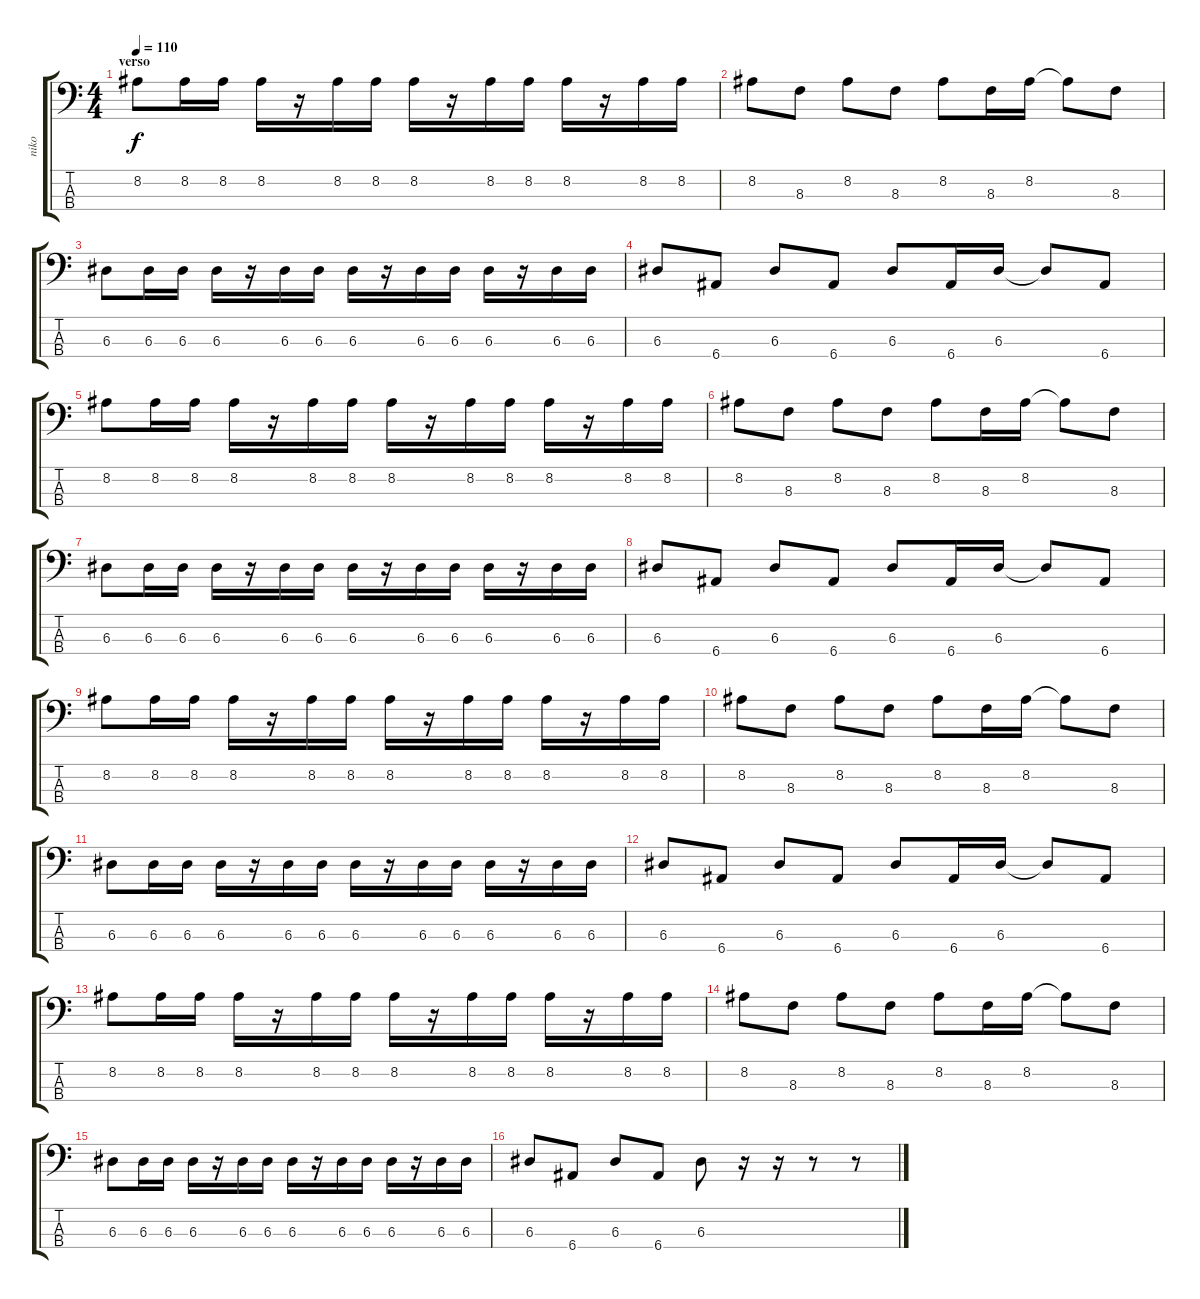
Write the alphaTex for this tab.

\track ("niko" "niko") {instrument electricbasspick}
\staff {score tabs}
\tuning (G2 D2 A1 E1) {hide}
\ts (4 4)
\section ("" "verso")
\tempo 110
\clef f4
\ks c
8.2.8{dy f} 8.2.16 8.2.16 8.2.16 r.16 8.2.16 8.2.16 8.2.16 r.16 8.2.16 8.2.16 8.2.16 r.16 8.2.16 8.2.16 |
8.2.8 8.3.8 8.2.8 8.3.8 8.2.8 8.3.16 8.2.16 8.2{t}.8 8.3.8 |
6.3.8 6.3.16 6.3.16 6.3.16 r.16 6.3.16 6.3.16 6.3.16 r.16 6.3.16 6.3.16 6.3.16 r.16 6.3.16 6.3.16 |
6.3.8 6.4.8 6.3.8 6.4.8 6.3.8 6.4.16 6.3.16 6.3{t}.8 6.4.8 |
8.2.8 8.2.16 8.2.16 8.2.16 r.16 8.2.16 8.2.16 8.2.16 r.16 8.2.16 8.2.16 8.2.16 r.16 8.2.16 8.2.16 |
8.2.8 8.3.8 8.2.8 8.3.8 8.2.8 8.3.16 8.2.16 8.2{t}.8 8.3.8 |
6.3.8 6.3.16 6.3.16 6.3.16 r.16 6.3.16 6.3.16 6.3.16 r.16 6.3.16 6.3.16 6.3.16 r.16 6.3.16 6.3.16 |
6.3.8 6.4.8 6.3.8 6.4.8 6.3.8 6.4.16 6.3.16 6.3{t}.8 6.4.8 |
8.2.8 8.2.16 8.2.16 8.2.16 r.16 8.2.16 8.2.16 8.2.16 r.16 8.2.16 8.2.16 8.2.16 r.16 8.2.16 8.2.16 |
8.2.8 8.3.8 8.2.8 8.3.8 8.2.8 8.3.16 8.2.16 8.2{t}.8 8.3.8 |
6.3.8 6.3.16 6.3.16 6.3.16 r.16 6.3.16 6.3.16 6.3.16 r.16 6.3.16 6.3.16 6.3.16 r.16 6.3.16 6.3.16 |
6.3.8 6.4.8 6.3.8 6.4.8 6.3.8 6.4.16 6.3.16 6.3{t}.8 6.4.8 |
8.2.8 8.2.16 8.2.16 8.2.16 r.16 8.2.16 8.2.16 8.2.16 r.16 8.2.16 8.2.16 8.2.16 r.16 8.2.16 8.2.16 |
8.2.8 8.3.8 8.2.8 8.3.8 8.2.8 8.3.16 8.2.16 8.2{t}.8 8.3.8 |
6.3.8 6.3.16 6.3.16 6.3.16 r.16 6.3.16 6.3.16 6.3.16 r.16 6.3.16 6.3.16 6.3.16 r.16 6.3.16 6.3.16 |
6.3.8 6.4.8 6.3.8 6.4.8 6.3.8 r.16 r.16 r.8 r.8
